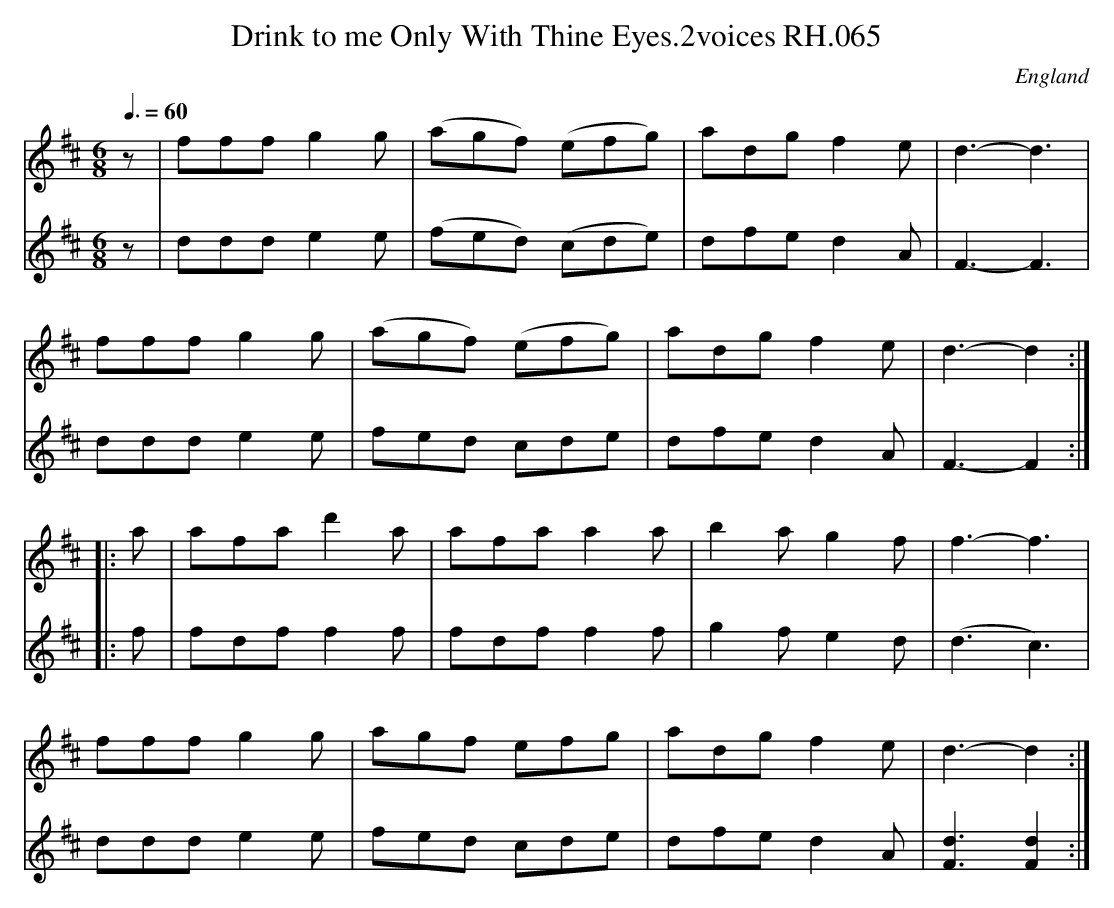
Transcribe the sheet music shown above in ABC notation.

X:1
T:Drink to me Only With Thine Eyes.2voices RH.065
O:England
M:6/8
L:1/8
Q:3/8=60
K:D
[V:1] z|fff g2g|(agf) (efg)|adg f2e|d3-d3|
[V:2] z|ddd e2e|(fed) (cde)|dfe d2A|F3- F3|
[V:1] fff g2g|(agf) (efg)|adgf2e|d3- d2:|
[V:2] ddd e2e|fed cde|dfe d2A|F3- F2:|
[V:1]|:a|afa d'2a|afa a2a|b2a g2f|f3-f3|
[V:2]|:f|fdf f2f|fdf f2f|g2f e2d|(d3 c3)|
[V:1] fff g2g|agf efg|adg f2e|d3-d2:|
[V:2] ddd e2e|fed cde|dfe d2A|[F3d3] [F2d2]:|
